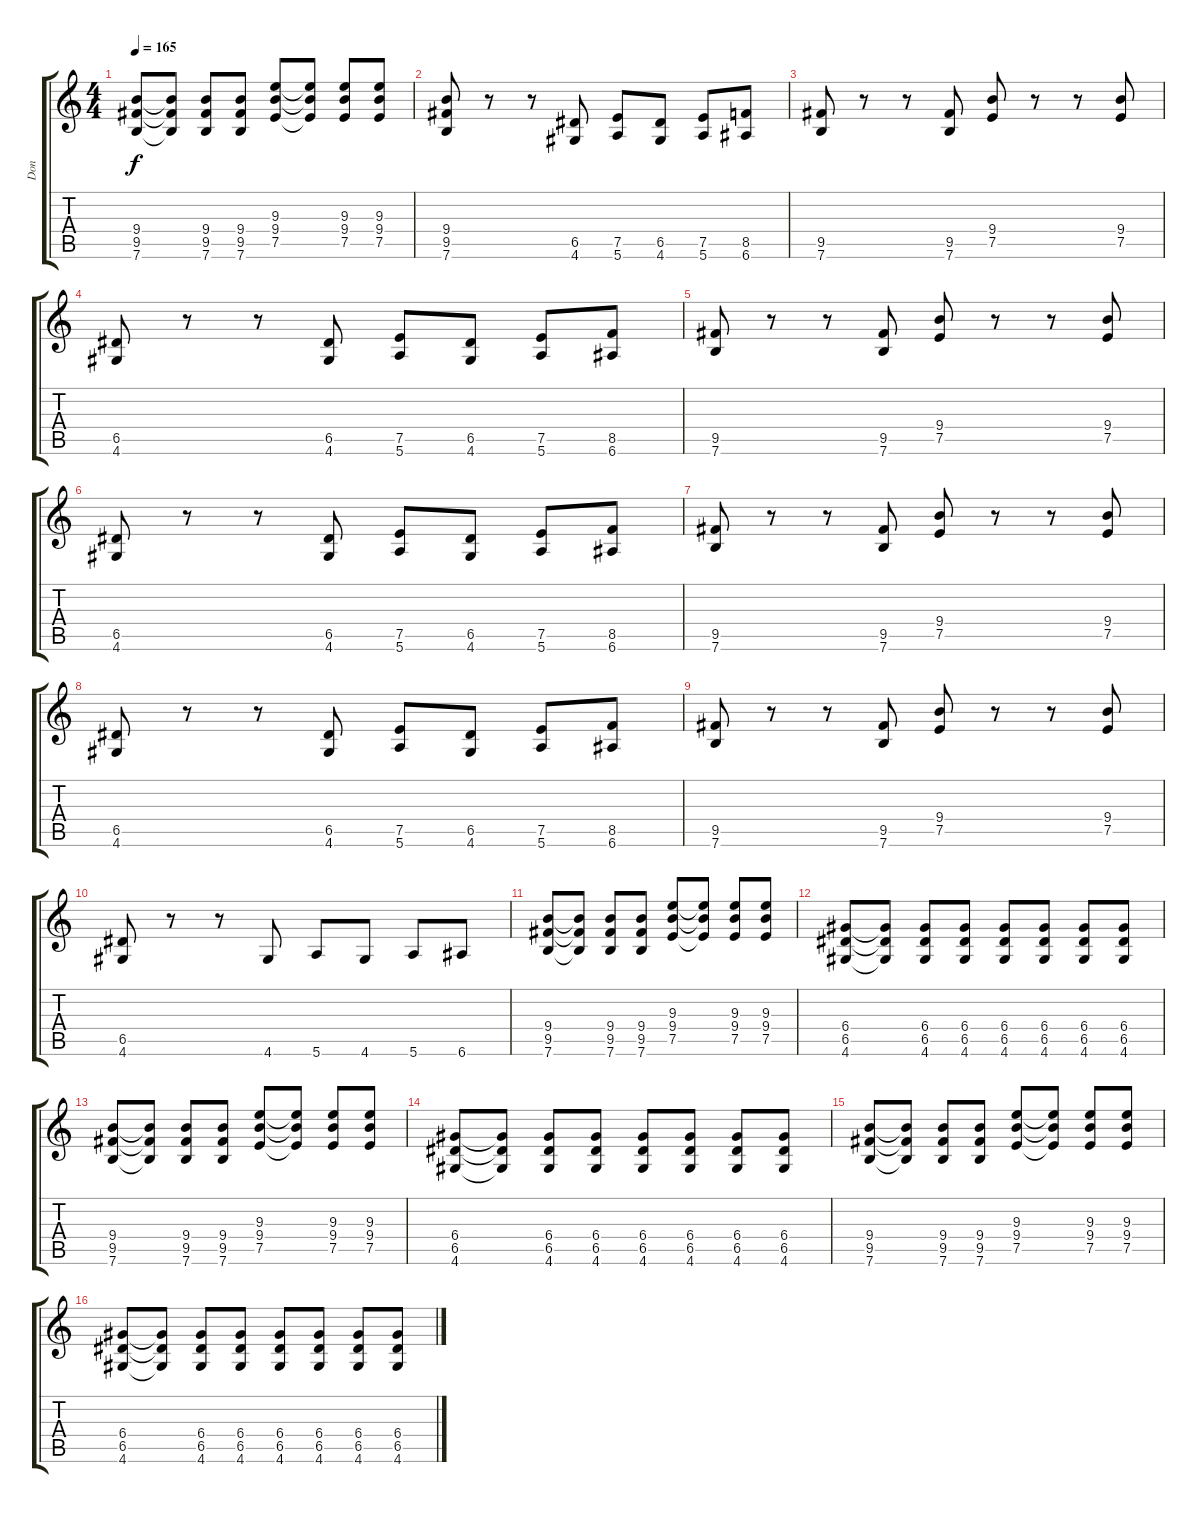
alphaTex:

\track ("Don" "Don") {instrument distortionguitar}
\staff {score tabs}
\tuning (E4 B3 G3 D3 A2 E2) {hide}
\ts (4 4)
\tempo 165
\clef g2
\ks c
(9.4 9.5 7.6).8{dy f instrument distortionguitar} (9.4{t} 9.5{t} 7.6{t}).8 (9.4 9.5 7.6).8 (9.4 9.5 7.6).8 (9.3 9.4 7.5).8 (9.3{t} 9.4{t} 7.5{t}).8 (9.3 9.4 7.5).8 (9.3 9.4 7.5).8 |
(9.4 9.5 7.6).8{instrument distortionguitar} r.8 r.8 (6.5 4.6).8{instrument electricguitarmuted} (7.5 5.6).8 (6.5 4.6).8 (7.5 5.6).8 (8.5 6.6).8 |
(9.5 7.6).8{instrument electricguitarmuted} r.8 r.8 (9.5 7.6).8 (9.4 7.5).8 r.8 r.8 (9.4 7.5).8 |
(6.5 4.6).8{instrument electricguitarmuted} r.8 r.8 (6.5 4.6).8 (7.5 5.6).8 (6.5 4.6).8 (7.5 5.6).8 (8.5 6.6).8 |
(9.5 7.6).8{instrument electricguitarmuted} r.8 r.8 (9.5 7.6).8 (9.4 7.5).8 r.8 r.8 (9.4 7.5).8 |
(6.5 4.6).8{instrument electricguitarmuted} r.8 r.8 (6.5 4.6).8 (7.5 5.6).8 (6.5 4.6).8 (7.5 5.6).8 (8.5 6.6).8 |
(9.5 7.6).8{instrument electricguitarmuted} r.8 r.8 (9.5 7.6).8 (9.4 7.5).8 r.8 r.8 (9.4 7.5).8 |
(6.5 4.6).8{instrument electricguitarmuted} r.8 r.8 (6.5 4.6).8 (7.5 5.6).8 (6.5 4.6).8 (7.5 5.6).8 (8.5 6.6).8 |
(9.5 7.6).8{instrument electricguitarmuted} r.8 r.8 (9.5 7.6).8 (9.4 7.5).8 r.8 r.8 (9.4 7.5).8 |
(6.5 4.6).8{instrument electricguitarmuted} r.8 r.8 4.6.8{instrument distortionguitar} 5.6.8 4.6.8 5.6.8 6.6.8 |
(9.4 9.5 7.6).8{instrument distortionguitar} (9.4{t} 9.5{t} 7.6{t}).8 (9.4 9.5 7.6).8 (9.4 9.5 7.6).8 (9.3 9.4 7.5).8 (9.3{t} 9.4{t} 7.5{t}).8 (9.3 9.4 7.5).8 (9.3 9.4 7.5).8 |
(6.4 6.5 4.6).8{instrument distortionguitar} (6.4{t} 6.5{t} 4.6{t}).8 (6.4 6.5 4.6).8 (6.4 6.5 4.6).8 (6.4 6.5 4.6).8 (6.4 6.5 4.6).8 (6.4 6.5 4.6).8 (6.4 6.5 4.6).8 |
(9.4 9.5 7.6).8{instrument distortionguitar} (9.4{t} 9.5{t} 7.6{t}).8 (9.4 9.5 7.6).8 (9.4 9.5 7.6).8 (9.3 9.4 7.5).8 (9.3{t} 9.4{t} 7.5{t}).8 (9.3 9.4 7.5).8 (9.3 9.4 7.5).8 |
(6.4 6.5 4.6).8{instrument distortionguitar} (6.4{t} 6.5{t} 4.6{t}).8 (6.4 6.5 4.6).8 (6.4 6.5 4.6).8 (6.4 6.5 4.6).8 (6.4 6.5 4.6).8 (6.4 6.5 4.6).8 (6.4 6.5 4.6).8 |
(9.4 9.5 7.6).8{instrument distortionguitar} (9.4{t} 9.5{t} 7.6{t}).8 (9.4 9.5 7.6).8 (9.4 9.5 7.6).8 (9.3 9.4 7.5).8 (9.3{t} 9.4{t} 7.5{t}).8 (9.3 9.4 7.5).8 (9.3 9.4 7.5).8 |
(6.4 6.5 4.6).8{instrument distortionguitar} (6.4{t} 6.5{t} 4.6{t}).8 (6.4 6.5 4.6).8 (6.4 6.5 4.6).8 (6.4 6.5 4.6).8 (6.4 6.5 4.6).8 (6.4 6.5 4.6).8 (6.4 6.5 4.6).8
